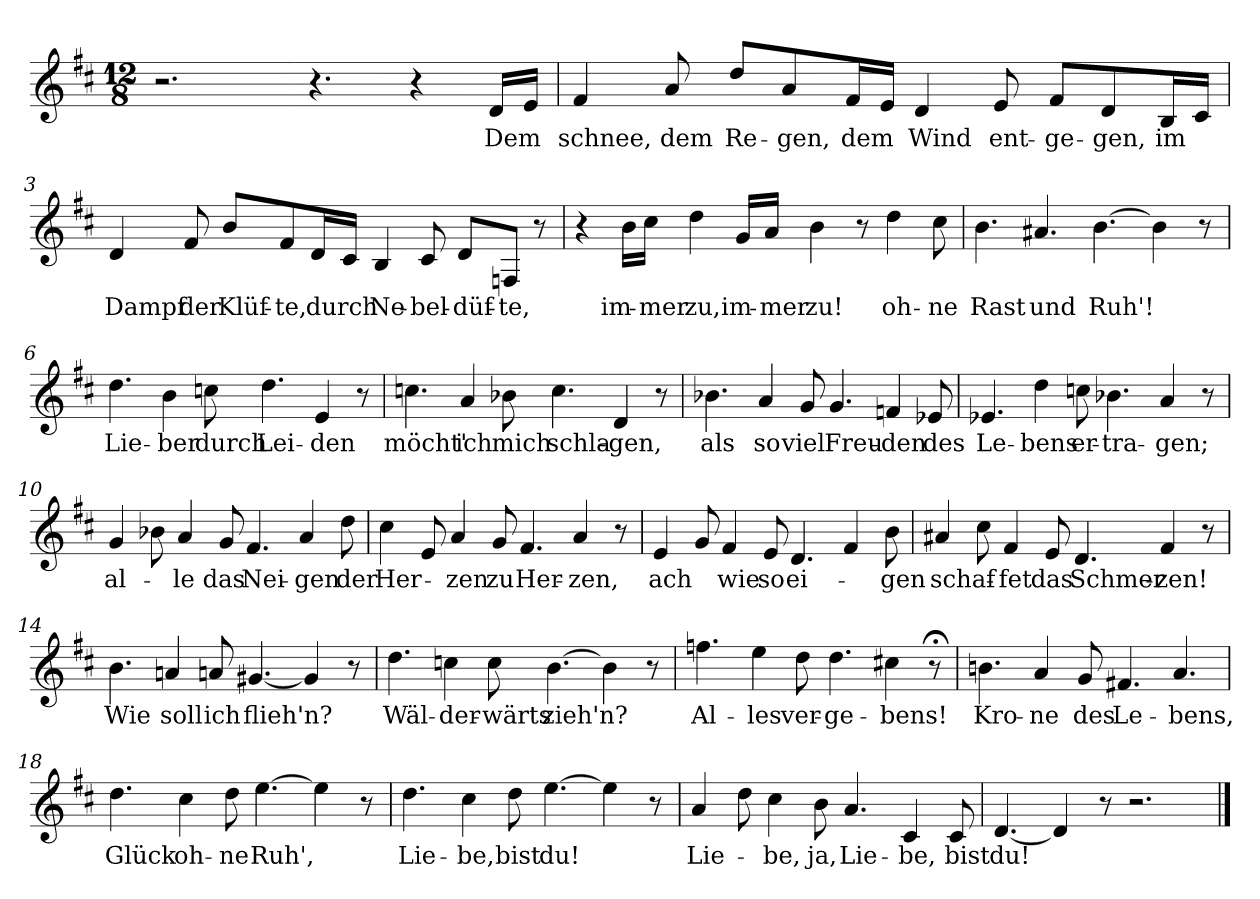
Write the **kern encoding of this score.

**kern	**text
*part1	*part1
*staff1	*staff1
*clefG2	*
*k[f#c#]	*
*M12/8	*
=1	=1
2.r	.
4.r	.
4r	.
!	!LO:LY:b
16d/LL	Dem
16e/JJ	.
=2	=2
!	!LO:LY:b
4f#/	schnee,
!	!LO:LY:b
8a/	dem
!	!LO:LY:b
8dd/L	Re-
!	!LO:LY:b
8a/	-gen,
!	!LO:LY:b
16f#/L	dem
16e/JJ	.
!	!LO:LY:b
4d/	Wind
!	!LO:LY:b
8e/	ent-
!	!LO:LY:b
8f#/L	-ge-
!	!LO:LY:b
8d/	-gen,
!	!LO:LY:b
16B/L	im
16c#/JJ	.
=3	=3
!	!LO:LY:b
4d/	Dampf
!	!LO:LY:b
8f#/	der
!	!LO:LY:b
8b/L	Klüf-
!	!LO:LY:b
8f#/	-te,
!	!LO:LY:b
16d/L	durch
16c#/JJ	.
!	!LO:LY:b
4B/	Ne-
!	!LO:LY:b
8c#/	-bel-
!	!LO:LY:b
8d/L	-düf-
!	!LO:LY:b
8Fn/J	-te,
8r	.
!!LO:LB:g=z
=4	=4
4r	.
!	!LO:LY:b
16b\LL	im-
!	!LO:LY:b
16cc#\JJ	-mer
!	!LO:LY:b
4dd\	zu,
!	!LO:LY:b
16g/LL	im-
!	!LO:LY:b
16a/JJ	-mer
!	!LO:LY:b
4b\	zu!
8r	.
!	!LO:LY:b
4dd\	oh-
!	!LO:LY:b
8cc#\	-ne
=5	=5
!	!LO:LY:b
4.b\	Rast
!	!LO:LY:b
4.a#X/	und
!	!LO:LY:b
[4.b\	Ruh'!
4b\]	.
8r	.
=6	=6
!	!LO:LY:b
4.dd\	Lie-
!	!LO:LY:b
4b\	-ber
!	!LO:LY:b
8ccn\	durch
!	!LO:LY:b
4.dd\	Lei-
!	!LO:LY:b
4e/	-den
8r	.
=7	=7
!	!LO:LY:b
4.ccn\	möcht'
!	!LO:LY:b
4a/	ich
!	!LO:LY:b
8b-X\	mich
!	!LO:LY:b
4.cc\	schla-
!	!LO:LY:b
4d/	-gen,
8r	.
!!LO:LB:g=z
=8	=8
!	!LO:LY:b
4.b-X\	als
!	!LO:LY:b
4a/	so
!	!LO:LY:b
8g/	viel
!	!LO:LY:b
4.g/	Freu-
!	!LO:LY:b
4fn/	-den
!	!LO:LY:b
8e-X/	des
=9	=9
!	!LO:LY:b
4.e-X/	Le-
!	!LO:LY:b
4dd\	-bens
!	!LO:LY:b
8ccn\	er-
!	!LO:LY:b
4.b-X\	-tra-
!	!LO:LY:b
4a/	-gen;
8r	.
=10	=10
!	!LO:LY:b
4g/	al-
8b-X\	.
!	!LO:LY:b
4a/	-le
!	!LO:LY:b
8g/	das
!	!LO:LY:b
4.f#/	Nei-
!	!LO:LY:b
4a/	-gen
!	!LO:LY:b
8dd\	der
=11	=11
!	!LO:LY:b
4cc#\	Her-
8e/	.
!	!LO:LY:b
4a/	-zen
!	!LO:LY:b
8g/	zu
!	!LO:LY:b
4.f#/	Her-
!	!LO:LY:b
4a/	-zen,
8r	.
=12	=12
!	!LO:LY:b
4e/	ach
8g/	.
!	!LO:LY:b
4f#/	wie
!	!LO:LY:b
8e/	so
!	!LO:LY:b
4.d/	ei-
4f#/	.
!	!LO:LY:b
8b\	-gen
!!LO:LB:g=z
=13	=13
!	!LO:LY:b
4a#X/	schaf-
8cc#\	.
!	!LO:LY:b
4f#/	-fet
!	!LO:LY:b
8e/	das
!	!LO:LY:b
4.d/	Schmer-
!	!LO:LY:b
4f#/	-zen!
8r	.
=14	=14
!	!LO:LY:b
4.b\	Wie
!	!LO:LY:b
4an/	soll
!	!LO:LY:b
8an/	ich
!	!LO:LY:b
[4.g#X/	flieh'n?
4g#/]	.
8r	.
=15	=15
!	!LO:LY:b
4.dd\	Wäl-
!	!LO:LY:b
4ccn\	-der-
!	!LO:LY:b
8cc\	-wärts
!	!LO:LY:b
[4.b\	zieh'n?
4b\]	.
8r	.
=16	=16
!	!LO:LY:b
4.ffn\	Al-
!	!LO:LY:b
4ee\	-les
!	!LO:LY:b
8dd\	ver-
!	!LO:LY:b
4.dd\	-ge-
!	!LO:LY:b
4cc#X\	-bens!
8r;<	.
!!LO:LB:g=z
=17	=17
!	!LO:LY:b
4.bn\	Kro-
!	!LO:LY:b
4a/	-ne
!	!LO:LY:b
8g/	des
!	!LO:LY:b
4.f#X/	Le-
!	!LO:LY:b
4.a/	-bens,
=18	=18
!	!LO:LY:b
4.dd\	Glück
!	!LO:LY:b
4cc#\	oh-
!	!LO:LY:b
8dd\	-ne
!	!LO:LY:b
[4.ee\	Ruh',
4ee\]	.
8r	.
=19	=19
!	!LO:LY:b
4.dd\	Lie-
!	!LO:LY:b
4cc#\	-be,
!	!LO:LY:b
8dd\	bist
!	!LO:LY:b
[4.ee\	du!
4ee\]	.
8r	.
=20	=20
!	!LO:LY:b
4a/	Lie-
8dd\	.
!	!LO:LY:b
4cc#\	-be,
!	!LO:LY:b
8b\	ja,
!	!LO:LY:b
4.a/	Lie-
!	!LO:LY:b
4c#/	-be,
!	!LO:LY:b
8c#/	bist
=21	=21
!	!LO:LY:b
[4.d/	du!
4d/]	.
8r	.
2.r	.
==	==
*-	*-
